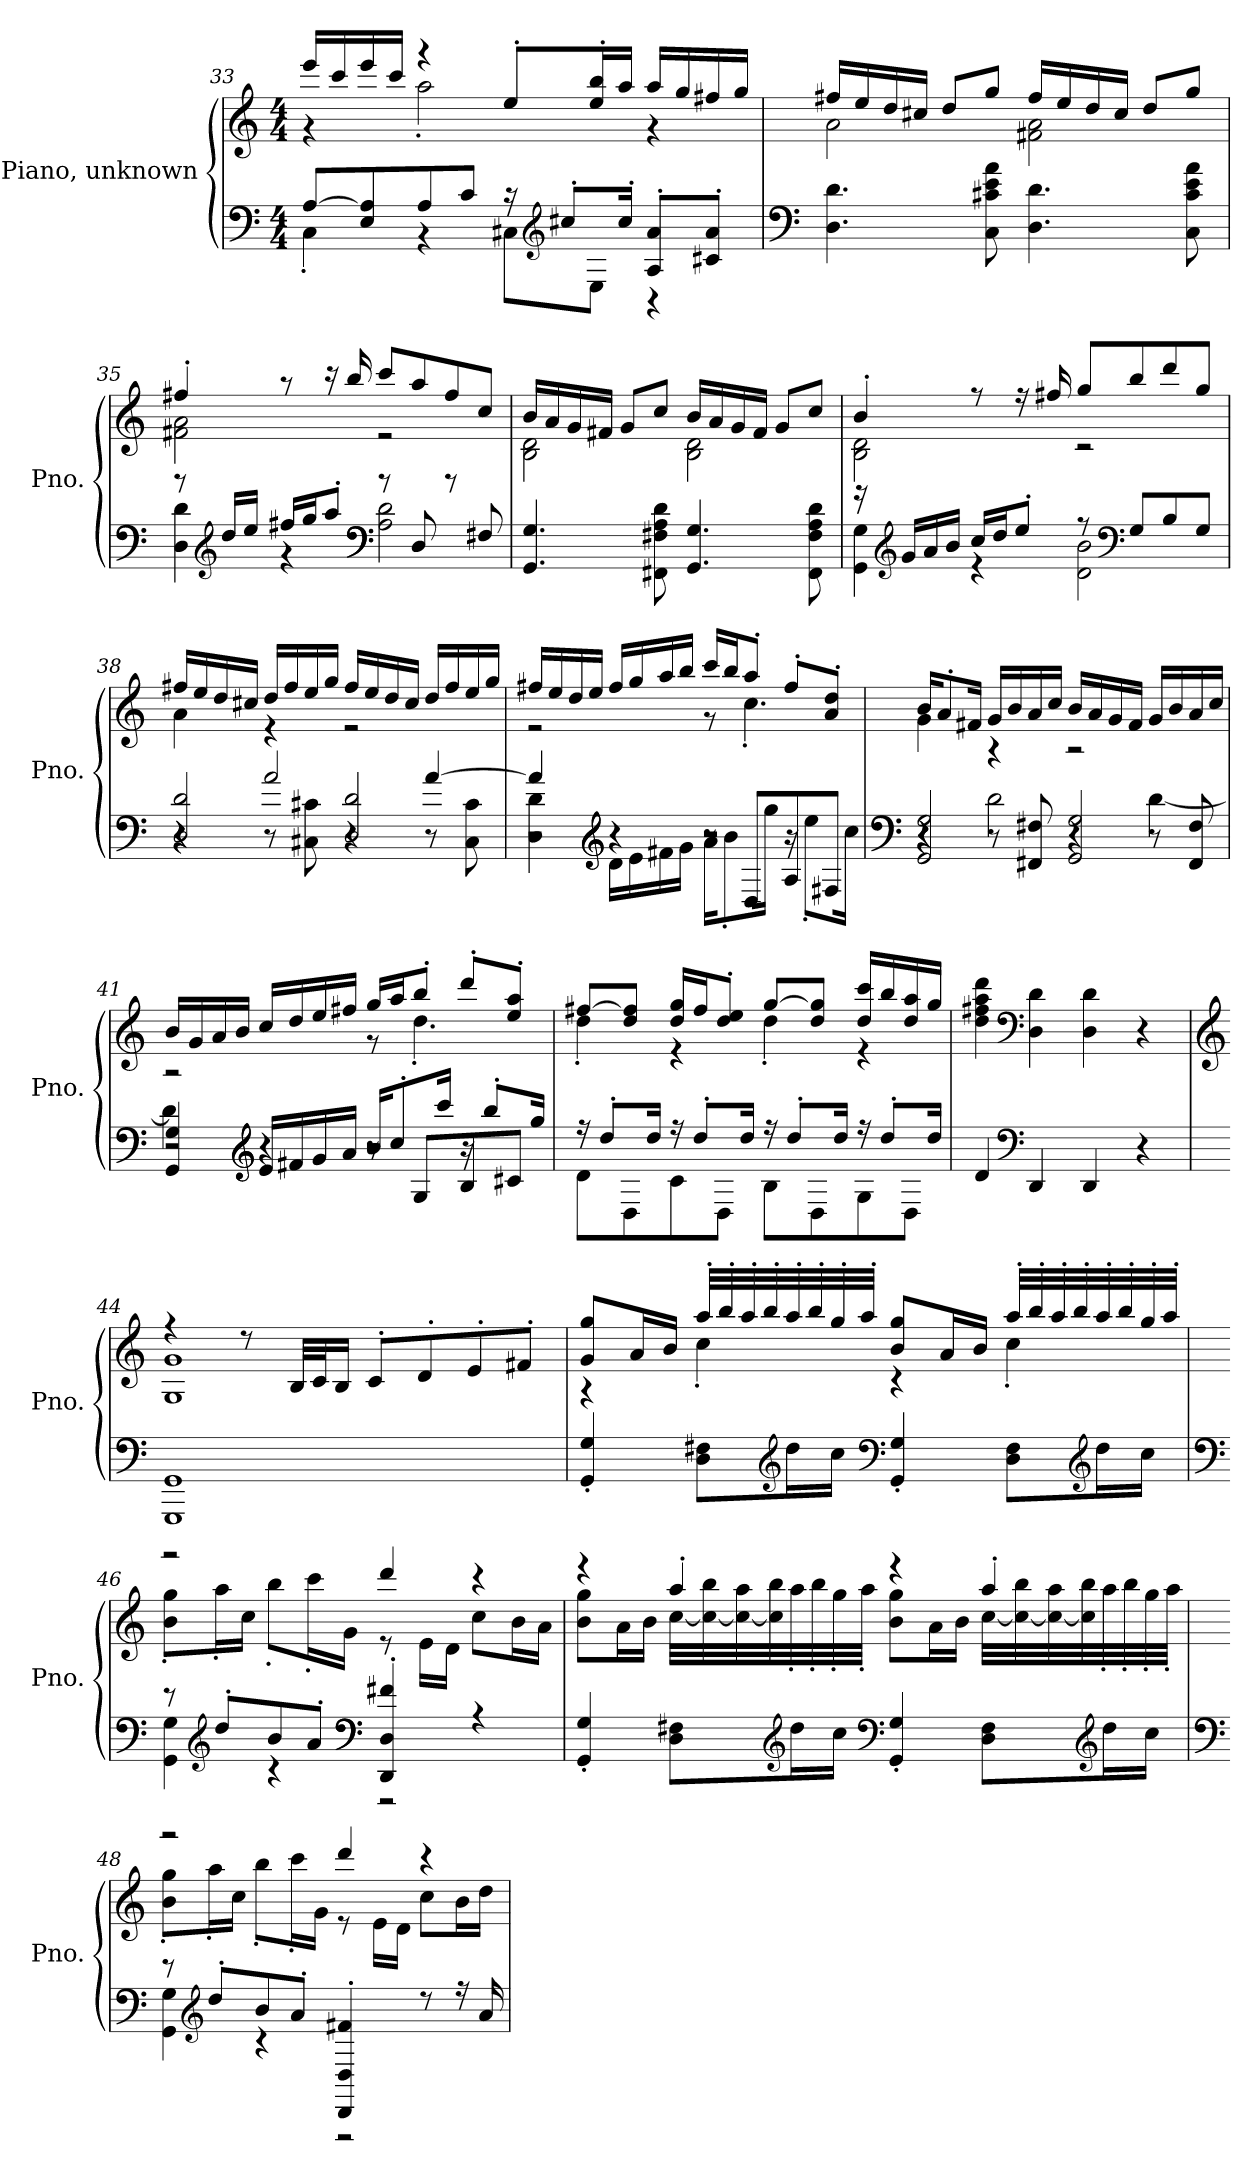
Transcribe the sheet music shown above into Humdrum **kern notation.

**kern	**kern
*part1	*part1
*staff2	*staff1
*I"Piano, unknown	*
*I'Pno.	*
!!LO:PB:g=z
*clefF4	*clefG2
*k[]	*k[]
*M4/4	*M4/4
=33	=33
*^	*^
[8A/L	4C'\	16eee/LL	4r
.	.	16ccc/	.
8E/ 8A/]	.	16eee/	.
.	.	16ccc/JJ	.
8A/	4r	4r	2aa'\
8c/J	.	.	.
16r	8C#X\L	8ee'/L	.
*clefG2	*	*	*
8cc#X'/L	.	.	.
.	8E\J	16ee/' 16bb/'L	.
16cc#'/Jk	.	16aa/JJ	.
8A/' 8a/'L	4r	16aa/LL	4r
.	.	16gg/	.
8c#X/' 8a/'J	.	16ff#X/	.
.	.	16gg/JJ	.
*v	*v	*	*
=34	=34	=34
*clefF4	*	*
4.D\ 4.d\	16ff#X/LL	2a\
.	16ee/	.
.	16dd/	.
.	16cc#X/JJ	.
.	8dd/L	.
8C\ 8c#X\ 8e\ 8a\	8gg/J	.
4.D\ 4.d\	16ff#/LL	2f#X\ 2a\
.	16ee/	.
.	16dd/	.
.	16cc#/JJ	.
.	8dd/L	.
8C\ 8c#\ 8e\ 8a\	8gg/J	.
!!LO:LB:g=z	!!
=35	=35	=35
*^	*	*
8r	4D\ 4d\	4ff#X'/	2f#X\ 2a\
*clefG2	*	*	*
16dd/LL	.	.	.
16ee/JJ	.	.	.
16ff#X/LL	4r	8r	.
16gg/J	.	.	.
8aa'/J	.	16r	.
.	.	16bb/	.
*clefF4	*	*	*
8r	2A\ 2d\	8ccc/L	2r
8D/	.	8aa/	.
8r	.	8ff#/	.
8F#X/	.	8cc/J	.
*v	*v	*	*
=36	=36	=36
4.GG/ 4.G/	16b/LL	2B\ 2d\
.	16a/	.
.	16g/	.
.	16f#X/JJ	.
.	8g/L	.
8FF#X\ 8F#X\ 8A\ 8d\	8cc/J	.
4.GG/ 4.G/	16b/LL	2B\ 2d\
.	16a/	.
.	16g/	.
.	16f#/JJ	.
.	8g/L	.
8FF#\ 8F#\ 8A\ 8d\	8cc/J	.
!!LO:LB:g=z	!!
=37	=37	=37
*^	*	*
16r	4GG\ 4G\	4b'/	2B\ 2d\
*clefG2	*	*	*
16g/LL	.	.	.
16a/	.	.	.
16b/JJ	.	.	.
16cc/LL	4r	8r	.
16dd/J	.	.	.
8ee'/J	.	16r	.
.	.	16ff#X/	.
8r	2d\ 2b\	8gg/L	2r
*clefF4	*	*	*
8G/L	.	8bb/	.
8B/	.	8ddd/	.
8G/J	.	8gg/J	.
=38	=38	=38	=38
*	*^	*	*
4r	4r	2D/ 2d/	16ff#X/LL	4a\
.	.	.	16ee/	.
.	.	.	16dd/	.
.	.	.	16cc#X/JJ	.
2a/	8r	.	16dd/LL	4r
.	.	.	16ff#/	.
.	8C#X\ 8c#X\	.	16ee/	.
.	.	.	16gg/JJ	.
.	4r	2D/ 2d/	16ff#/LL	2r
.	.	.	16ee/	.
.	.	.	16dd/	.
.	.	.	16cc#/JJ	.
[4a/	8r	.	16dd/LL	.
.	.	.	16ff#/	.
.	8C#\ 8c#\	.	16ee/	.
.	.	.	16gg/JJ	.
!!LO:LB:g=z	!!
=39	=39	=39	=39	=39
4a/]	4D\ 4d\	2r	16ff#X/LL	2r
.	.	.	16ee/	.
.	.	.	16dd/	.
.	.	.	16ee/JJ	.
*clefG2	*	*	*	*
4r	16d\LL	.	16ff#/LL	.
.	16e\	.	16gg/	.
.	16f#X\	.	16aa/	.
.	16g\JJ	.	16bb/JJ	.
2r	16a\KL	8r	16ccc/LL	8r
.	8b'\	.	16bb/J	.
.	.	8D/L	8aa'/J	4.cc'\
.	16gg\Jk	.	.	.
.	16r	8A/	8ff#'/L	.
.	8ee'\L	.	.	.
.	.	8F#X/J	8a/' 8dd/'J	.
.	16cc\Jk	.	.	.
=40	=40	=40	=40	=40
*clefF4	*	*	*	*
4r	4r	2GG/ 2G/	16b/KL	4g\
.	.	.	8a'/	.
.	.	.	16f#X/Jk	.
8r	2d\	.	16g/LL	4r
.	.	.	16b/	.
8FF#X/ 8F#X/	.	.	16a/	.
.	.	.	16cc/JJ	.
4r	.	2GG/ 2G/	16b/LL	2r
.	.	.	16a/	.
.	.	.	16g/	.
.	.	.	16f#/JJ	.
8r	[4d\	.	16g/LL	.
.	.	.	16b/	.
8FF#/ 8F#/	.	.	16a/	.
.	.	.	16cc/JJ	.
!!LO:LB:g=z	!!
=41	=41	=41	=41	=41
4GG/ 4G/	4d\]	2r	16b/LL	2r
.	.	.	16g/	.
.	.	.	16a/	.
.	.	.	16b/JJ	.
*clefG2	*	*	*	*
16e/LL	4r	.	16cc/LL	.
16f#X/	.	.	16dd/	.
16g/	.	.	16ee/	.
16a/JJ	.	.	16ff#X/JJ	.
16b/KL	2r	8r	16gg/LL	8r
8cc'/	.	.	16aa/J	.
.	.	8G/L	8bb'/J	4.dd'\
16ccc/Jk	.	.	.	.
16r	.	8B/	8ddd'/L	.
8bb'/L	.	.	.	.
.	.	8c#X/J	8ee/' 8aa/'J	.
16gg/Jk	.	.	.	.
*	*v	*v	*	*
=42	=42	=42	=42
16r	8d\L	[8ff#X/L	4dd'\
8dd'/L	.	.	.
.	8D\	8dd/ 8ff#/]J	.
16dd/Jk	.	.	.
16r	8c\	16dd/ 16gg/LL	4r
8dd'/L	.	16ff#/J	.
.	8D\J	8dd/' 8ee/'J	.
16dd/Jk	.	.	.
16r	8B\L	[8gg/L	4dd'\
8dd'/L	.	.	.
.	8D\	8dd/ 8gg/]J	.
16dd/Jk	.	.	.
16r	8G\	16dd/ 16ccc/LL	4r
8dd'/L	.	16bb/	.
.	8D\J	16dd/ 16aa/	.
16dd/Jk	.	16gg/JJ	.
*v	*v	*	*
*	*v	*v
=43	=43
4d/	4dd\ 4ff#X\ 4aa\ 4ddd\
*clefF4	*clefF4
4DD/	4D\ 4d\
4DD/	4D\ 4d\
4r	4r
!!LO:LB:g=z
=44	=44
*	*clefG2
*	*^
1GGG 1GG	4r	1G 1g
.	8r	.
.	32B/LLL	.
.	32c/J	.
.	16B/JJ	.
.	8c'/L	.
.	8d'/	.
.	8e'/	.
.	8f#X'/J	.
=45	=45	=45
4GG/' 4G/'	8g/ 8gg/L	4r
.	16a/L	.
.	16b/JJ	.
8D\ 8F#X\L	32aa'/LLL	4cc'\
.	32bb'/	.
.	32aa'/	.
.	32bb'/	.
*clefG2	*	*
16dd\L	32aa'/	.
.	32bb'/	.
16cc\JJ	32gg'/	.
.	32aa'/JJJ	.
*clefF4	*	*
4GG/' 4G/'	8b/ 8gg/L	4r
.	16a/L	.
.	16b/JJ	.
8D\ 8F#\L	32aa'/LLL	4cc'\
.	32bb'/	.
.	32aa'/	.
.	32bb'/	.
*clefG2	*	*
16dd\L	32aa'/	.
.	32bb'/	.
16cc\JJ	32gg'/	.
.	32aa'/JJJ	.
!!LO:PB:g=z	!!
=46	=46	=46
*clefF4	*	*
*^	*	*
8r	4GG\ 4G\	2r	8b\' 8gg\'L
*clefG2	*	*	*
8dd'/L	.	.	16aa'\L
.	.	.	16cc\JJ
8b/	4r	.	8bb'\L
8a'/J	.	.	16ccc'\L
.	.	.	16g\JJ
*clefF4	*	*	*
4DD/' 4D/' 4f#X/'	2r	4ddd/	8r
.	.	.	16e\LL
.	.	.	16d\JJ
4r	.	4r	8cc\L
.	.	.	16b\L
.	.	.	16a\JJ
*v	*v	*	*
=47	=47	=47
4GG/' 4G/'	4r	8b\ 8gg\L
.	.	16a\L
.	.	16b\JJ
8D\ 8F#X\L	4aa'/	[32cc\LLL
.	.	32cc\_ 32bb\
.	.	32cc\_ 32aa\
.	.	32cc\] 32bb\
*clefG2	*	*
16dd\L	.	32aa'\
.	.	32bb'\
16cc\JJ	.	32gg'\
.	.	32aa'\JJJ
*clefF4	*	*
4GG/' 4G/'	4r	8b\ 8gg\L
.	.	16a\L
.	.	16b\JJ
8D\ 8F#\L	4aa'/	[32cc\LLL
.	.	32cc\_ 32bb\
.	.	32cc\_ 32aa\
.	.	32cc\] 32bb\
*clefG2	*	*
16dd\L	.	32aa'\
.	.	32bb'\
16cc\JJ	.	32gg'\
.	.	32aa'\JJJ
!!LO:LB:g=z	!!
=48	=48	=48
*clefF4	*	*
*^	*	*
8r	4GG\ 4G\	2r	8b\' 8gg\'L
*clefG2	*	*	*
8dd'/L	.	.	16aa'\L
.	.	.	16cc\JJ
8b/	4r	.	8bb'\L
8a'/J	.	.	16ccc'\L
.	.	.	16g\JJ
4DD/' 4D/' 4f#X/'	2r	4ddd/	8r
.	.	.	16e\LL
.	.	.	16d\JJ
8r	.	4r	8cc\L
16r	.	.	16b\L
16a/	.	.	16dd\JJ
*v	*v	*	*
*	*v	*v
=	=
*-	*-
